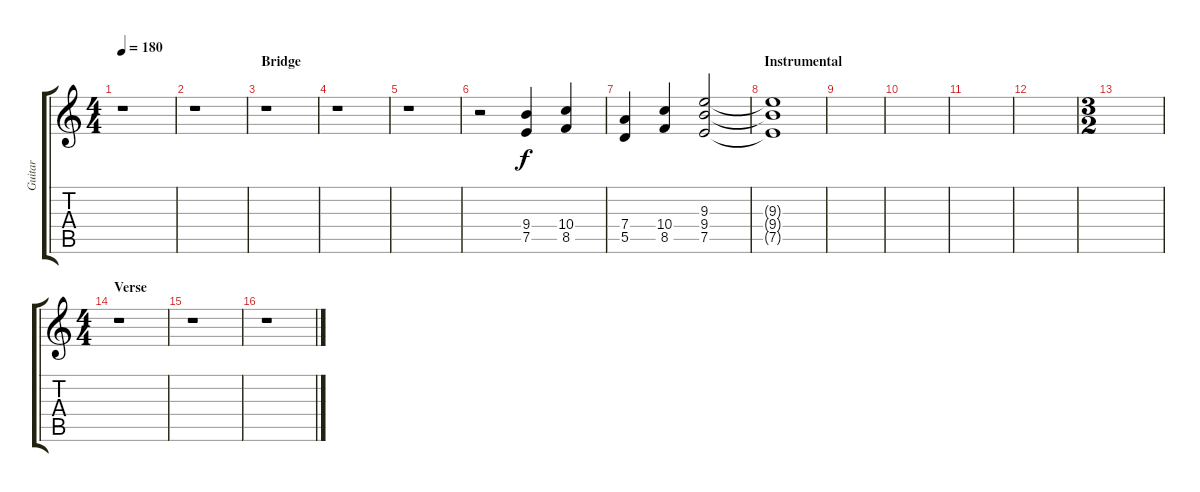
\track ("Guitar" "Guitar") {instrument distortionguitar}
\staff {score tabs}
\tuning (E4 B3 G3 D3 A2 E2) {hide}
\ts (4 4)
\tempo 180
\clef g2
\ks c
r.1{dy f} |
r.1 |
\section ("" "Bridge")
r.1 |
r.1 |
r.1 |
r.2 (9.4 7.5).4 (10.4 8.5).4 |
(7.4 5.5).4 (10.4 8.5).4 (9.3 9.4 7.5).2 |
\section ("" "Instrumental")
(9.3{t} 9.4{t} 7.5{t}).1 |
|
|
|
|
\ts (3 2)
|
\ts (4 4)
\section ("" "Verse")
r.1 |
r.1 |
r.1
